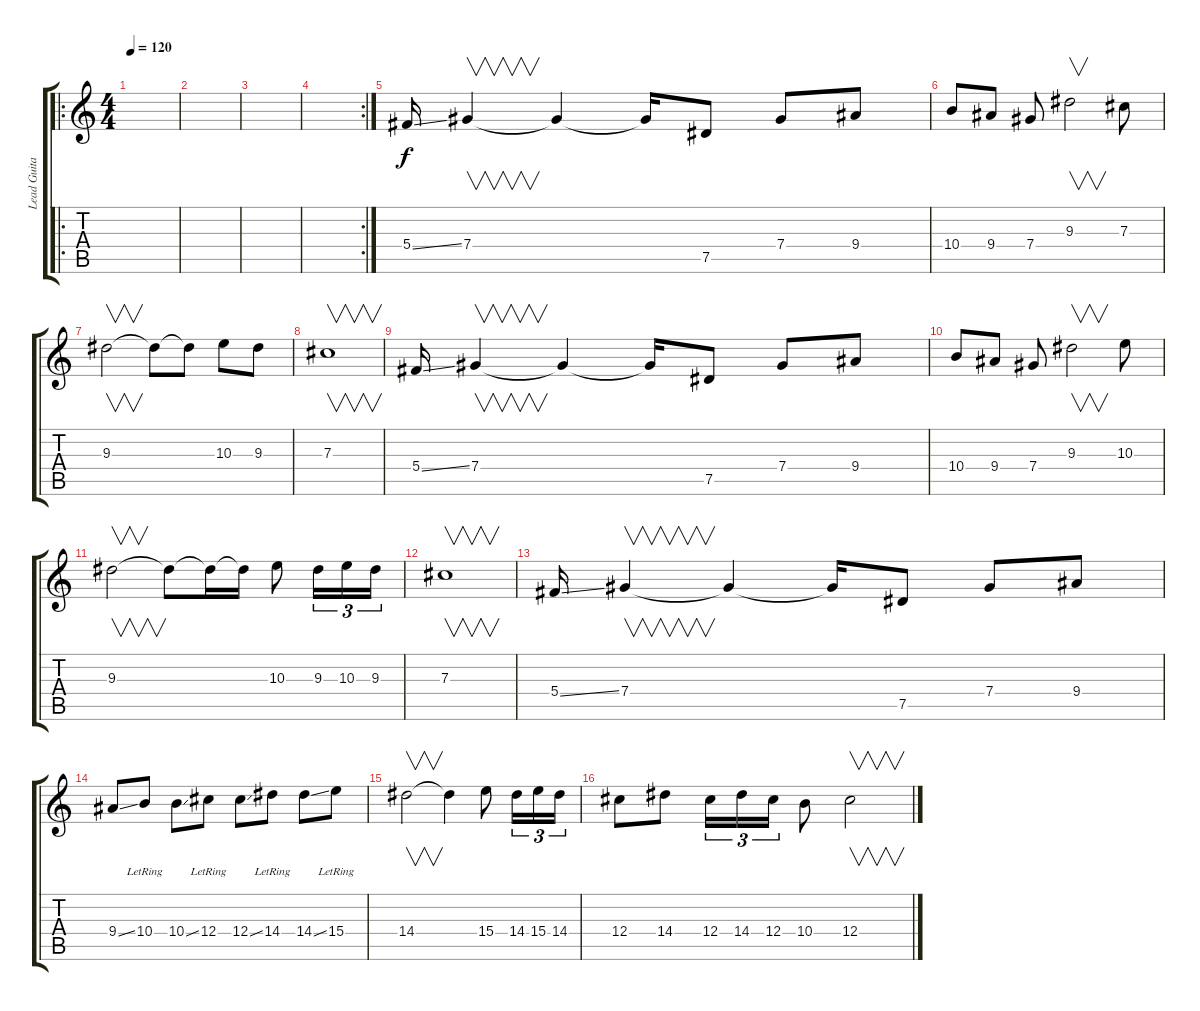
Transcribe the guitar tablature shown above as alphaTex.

\track ("Lead Guitar" "Lead Guita") {instrument distortionguitar}
\staff {score tabs}
\tuning (Eb4 Bb3 Gb3 Db3 Ab2 Eb2) {hide}
\ro
\ts (4 4)
\tempo 120
\clef g2
\ks c
|
|
|
\rc 2
|
5.4{ss}.16 7.4.4{v} 7.4{t}.4 7.4{t}.16 7.5.8 7.4.8 9.4.8 |
10.4.8 9.4.8 7.4.8 9.3.2{v} 7.3.8 |
9.3.2{v} 9.3{t}.8 9.3{t}.8 10.3.8 9.3.8 |
7.3.1{v} |
5.4{ss}.16 7.4.4{v} 7.4{t}.4 7.4{t}.16 7.5.8 7.4.8 9.4.8 |
10.4.8 9.4.8 7.4.8 9.3.2{v} 10.3.8 |
9.3.2{v} 9.3{t}.8 9.3{t}.16 9.3{t}.16 10.3.8 9.3.16{tu (3 2)} 10.3.16{tu (3 2)} 9.3.16{tu (3 2)} |
7.3.1{v} |
5.4{ss}.16 7.4.4{v} 7.4{t}.4 7.4{t}.16 7.5.8 7.4.8 9.4.8 |
9.4{ss}.8 10.4{lr}.8 10.4{ss}.8 12.4{lr}.8 12.4{ss}.8 14.4{lr}.8 14.4{ss}.8 15.4{lr}.8 |
14.4.2{v} 14.4{t}.4 15.4.8 14.4.16{tu (3 2)} 15.4.16{tu (3 2)} 14.4.16{tu (3 2)} |
12.4.8 14.4.8 12.4.16{tu (3 2)} 14.4.16{tu (3 2)} 12.4.16{tu (3 2)} 10.4.8 12.4.2{v}
